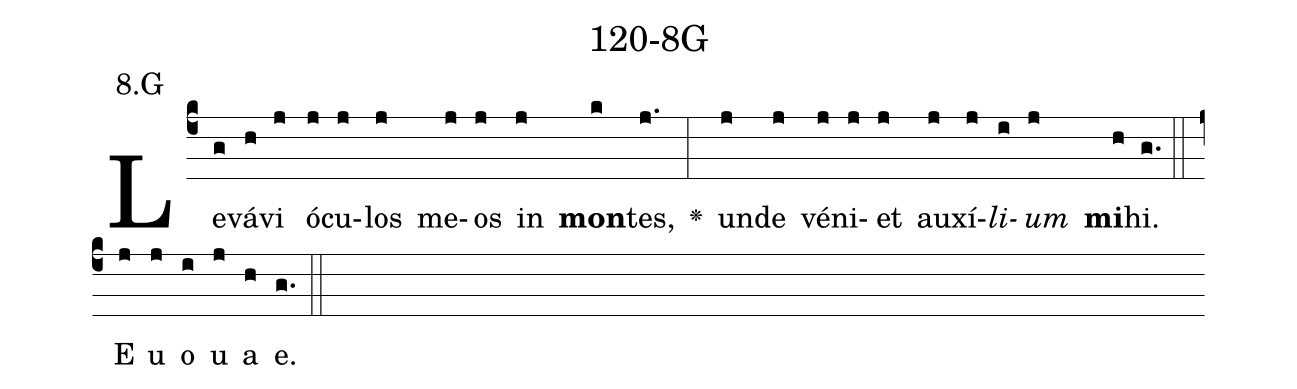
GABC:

name: 120-8G;
annotation: 8.G;
%%
(c4)Le(g)vá(h)vi(j) ó(j)cu(j)los(j) me(j)os(j) in(j) <b>mon</b>(k)tes,(j.) <v>\greheightstar</v>(:) un(j)de(j) vé(j)ni(j)et(j) au(j)xí(j)<i>li</i>(i)<i>um</i>(j) <b>mi</b>(h)hi.(g.) (::) E(j) u(j) o(i) u(j) a(h) e.(g.) (::)
